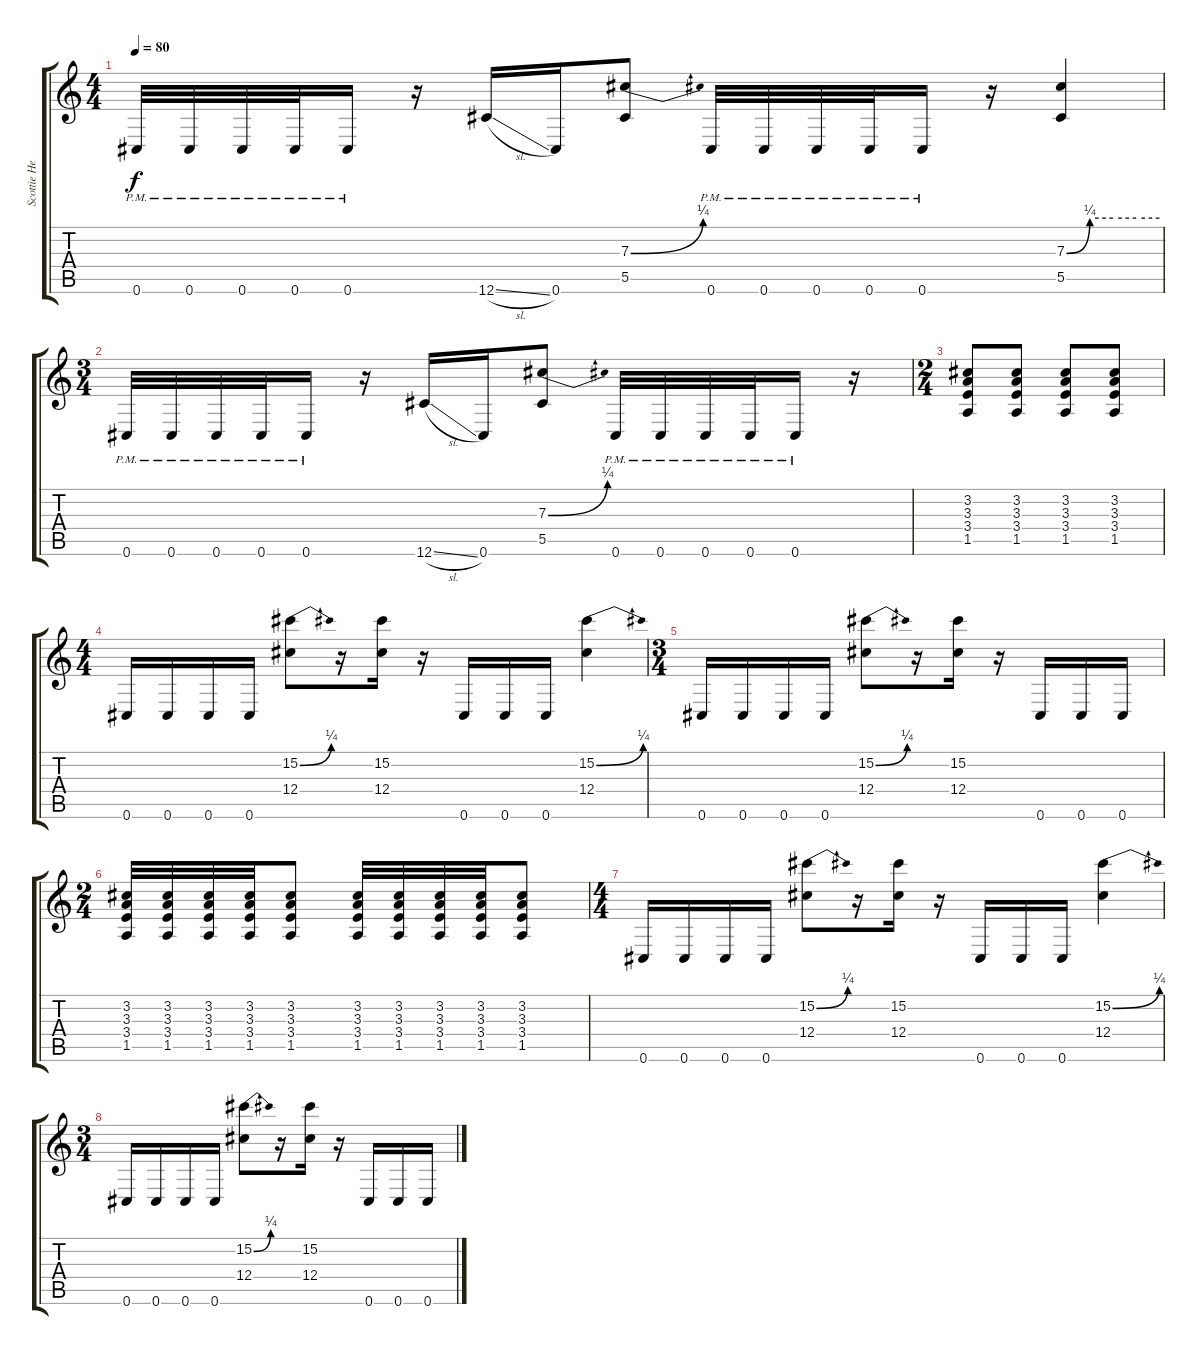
\track ("Scottie Henry" "Scottie He") {instrument distortionguitar}
\staff {score tabs}
\tuning (Eb4 Bb3 Gb3 Db3 Ab2 Db2) {hide}
\ts (4 4)
\tempo 80
\clef g2
\ks c
0.6{pm}.32{dy f} 0.6{pm}.32 0.6{pm}.32 0.6{pm}.32 0.6{pm}.16 r.16 12.6{sl}.16 0.6.16 (7.3{be (bend 0 0 60 1)} 5.5).8 0.6{pm}.32 0.6{pm}.32 0.6{pm}.32 0.6{pm}.32 0.6{pm}.16 r.16 (7.3{be (custom 0 0 15 1 30 1 45 1 60 1)} 5.5).4 |
\ts (3 4)
0.6{pm}.32 0.6{pm}.32 0.6{pm}.32 0.6{pm}.32 0.6{pm}.16 r.16 12.6{sl}.16 0.6.16 (7.3{be (bend 0 0 60 1)} 5.5).8 0.6{pm}.32 0.6{pm}.32 0.6{pm}.32 0.6{pm}.32 0.6{pm}.16 r.16 |
\ts (2 4)
(3.2 3.3 3.4 1.5).8 (3.2 3.3 3.4 1.5).8 (3.2 3.3 3.4 1.5).8 (3.2 3.3 3.4 1.5).8 |
\ts (4 4)
0.6.16 0.6.16 0.6.16 0.6.16 (15.2{be (bend 0 0 60 1)} 12.4).8 r.16 (15.2 12.4).16 r.16 0.6.16 0.6.16 0.6.16 (15.2{be (bend 0 0 60 1)} 12.4).4 |
\ts (3 4)
0.6.16 0.6.16 0.6.16 0.6.16 (15.2{be (bend 0 0 60 1)} 12.4).8 r.16 (15.2 12.4).16 r.16 0.6.16 0.6.16 0.6.16 |
\ts (2 4)
(3.2 3.3 3.4 1.5).32 (3.2 3.3 3.4 1.5).32 (3.2 3.3 3.4 1.5).32 (3.2 3.3 3.4 1.5).32 (3.2 3.3 3.4 1.5).8 (3.2 3.3 3.4 1.5).32 (3.2 3.3 3.4 1.5).32 (3.2 3.3 3.4 1.5).32 (3.2 3.3 3.4 1.5).32 (3.2 3.3 3.4 1.5).8 |
\ts (4 4)
0.6.16 0.6.16 0.6.16 0.6.16 (15.2{be (bend 0 0 60 1)} 12.4).8 r.16 (15.2 12.4).16 r.16 0.6.16 0.6.16 0.6.16 (15.2{be (bend 0 0 60 1)} 12.4).4 |
\ts (3 4)
0.6.16 0.6.16 0.6.16 0.6.16 (15.2{be (bend 0 0 60 1)} 12.4).8 r.16 (15.2 12.4).16 r.16 0.6.16 0.6.16 0.6.16
